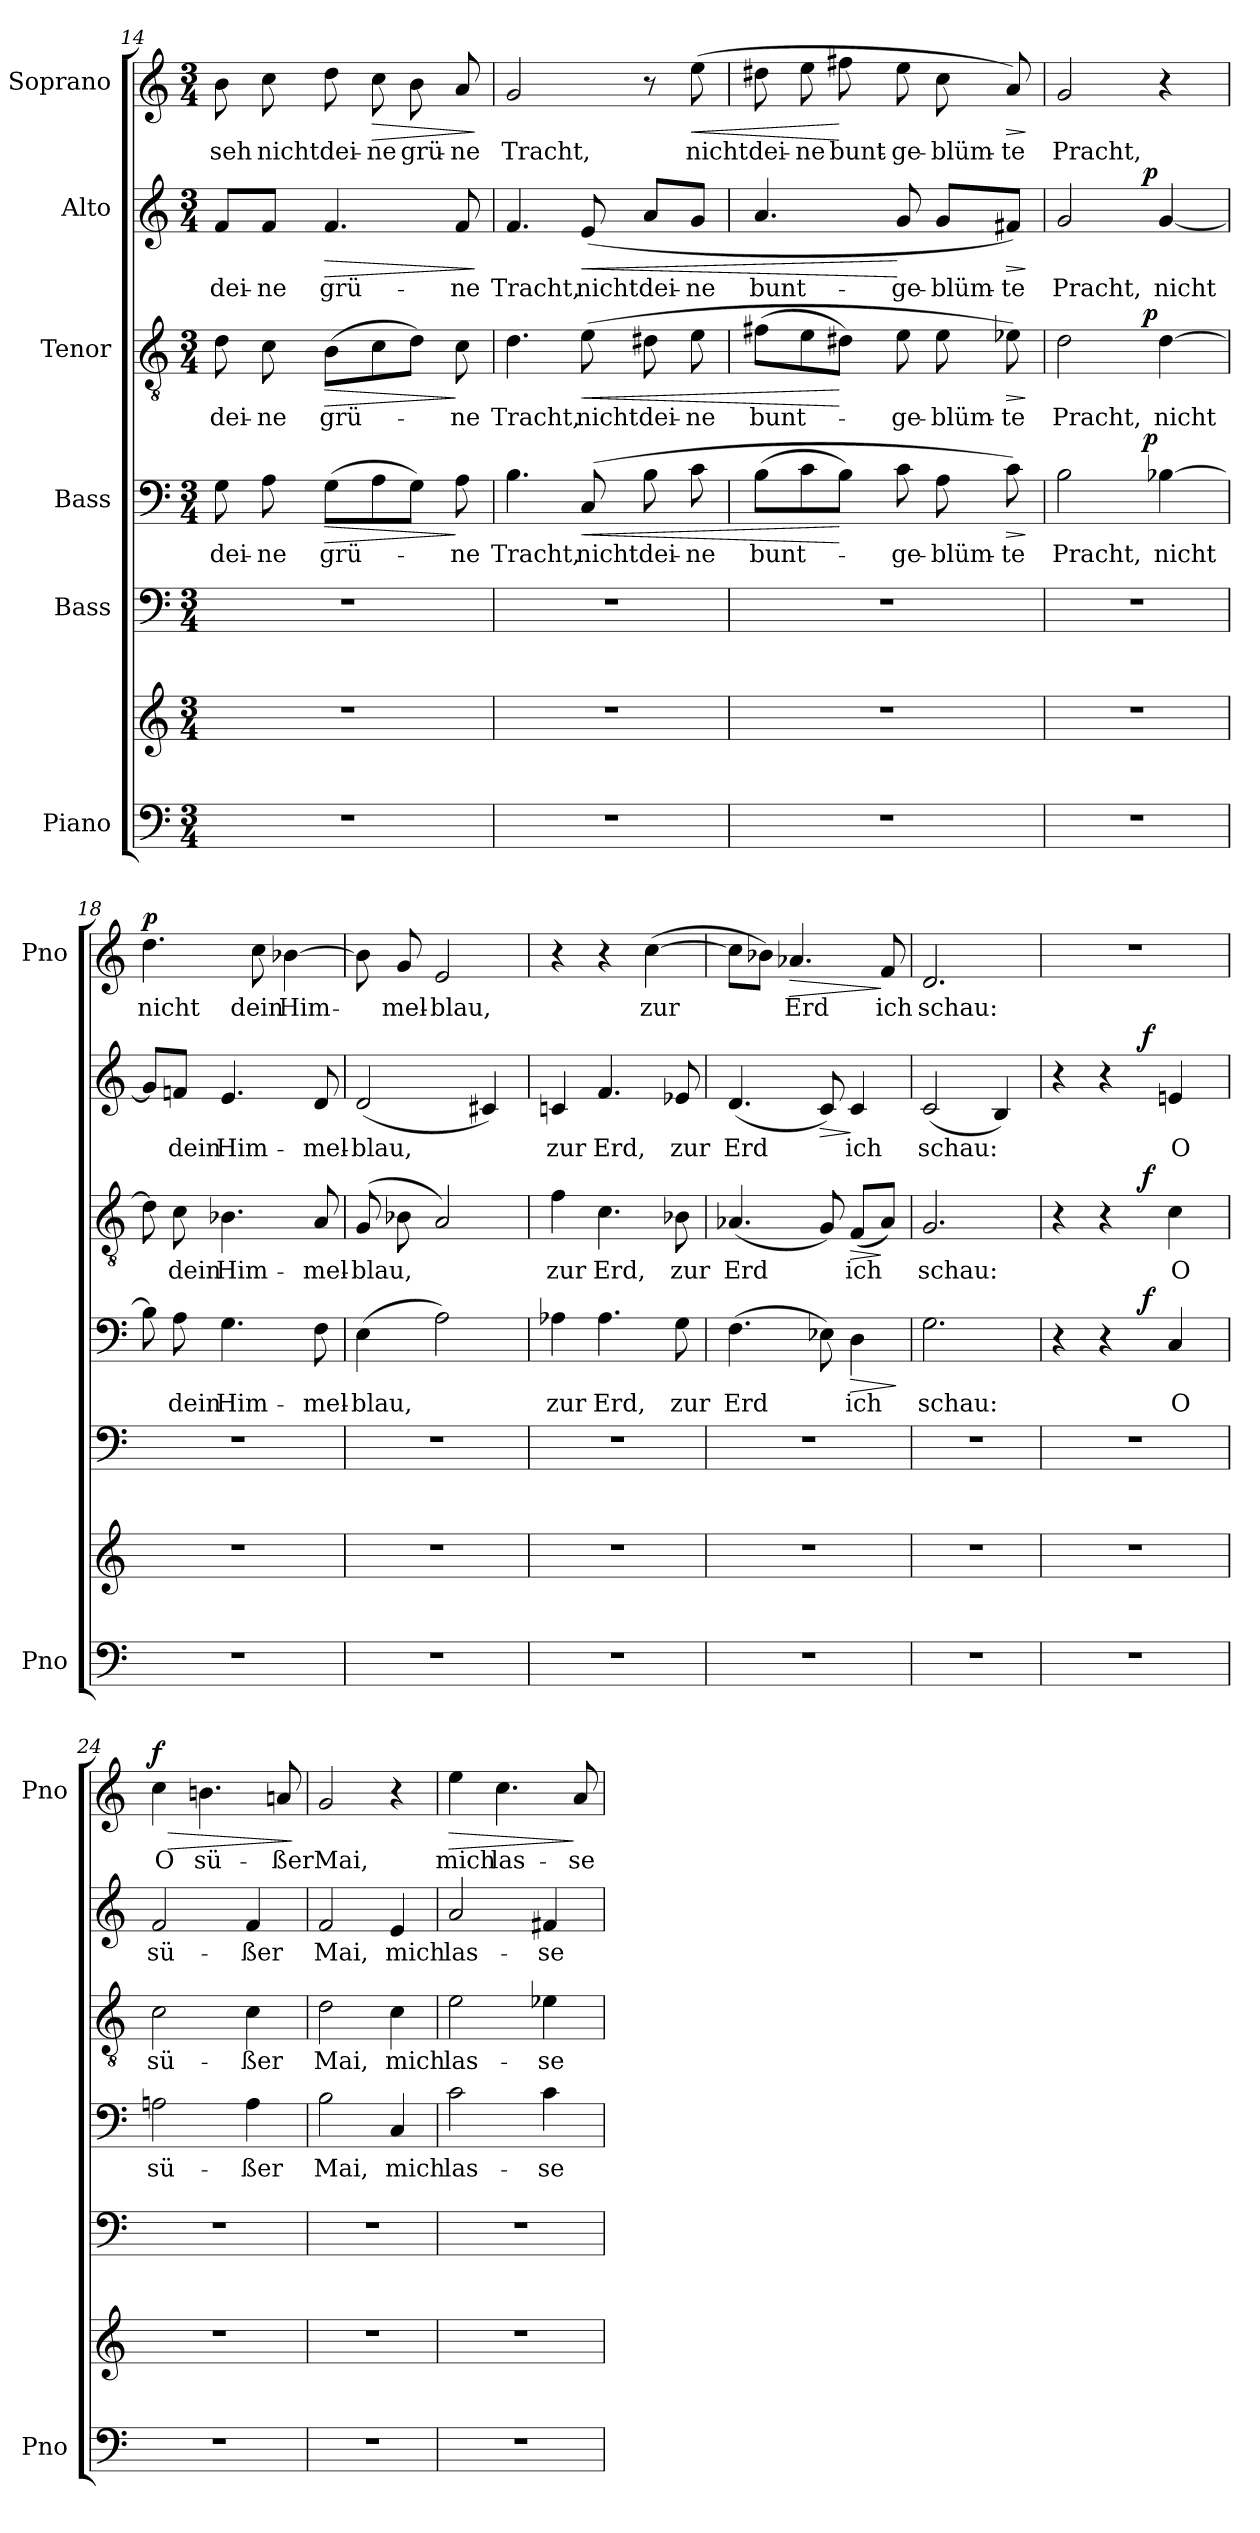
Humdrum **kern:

**kern	**kern	**kern	**kern	**text	**dynam	**kern	**text	**dynam	**kern	**text	**dynam	**kern	**text	**dynam
*part6	*part6	*part5	*part4	*part4	*part4	*part3	*part3	*part3	*part2	*part2	*part2	*part1	*part1	*part1
*staff7	*staff6	*staff5	*staff4	*staff4	*staff4	*staff3	*staff3	*staff3	*staff2	*staff2	*staff2	*staff1	*staff1	*staff1
*I"Piano	*	*I"Bass	*I"Bass	*	*	*I"Tenor	*	*	*I"Alto	*	*	*I"Soprano	*	*
*I'Pno	*	*	*	*	*	*	*	*	*	*	*	*I'Pno	*	*
*clefF4	*clefG2	*clefF4	*clefF4	*	*	*clefGv2	*	*	*clefG2	*	*	*clefG2	*	*
*k[]	*k[]	*k[]	*k[]	*	*	*k[]	*	*	*k[]	*	*	*k[]	*	*
*C:	*C:	*C:	*C:	*	*	*C:	*	*	*C:	*	*	*C:	*	*
*M3/4	*M3/4	*M3/4	*M3/4	*	*	*M3/4	*	*	*M3/4	*	*	*M3/4	*	*
=14	=14	=14	=14	=14	=14	=14	=14	=14	=14	=14	=14	=14	=14	=14
2.r	2.r	2.r	8G\	dei-	.	8d\	dei-	.	8f/L	dei-	.	8b\	seh	.
.	.	.	8A\	-ne	.	8c\	-ne	.	8f/J	-ne	.	8cc\	nicht	.
!	!	!	!	!	!LO:HP:b	!	!	!LO:HP:b	!	!	!LO:HP:b	!	!	!
.	.	.	(8G\L	grü-	>	(8B\L	grü-	>	4.f/	grü-	>	8dd\	dei-	.
!	!	!	!	!	!	!	!	!	!	!	!	!	!	!LO:HP:b
.	.	.	8A\	.	.	8c\	.	.	.	.	.	8cc\	-ne	>
.	.	.	8G\J)	.	.	8d\J)	.	.	.	.	.	8b\	grü-	.
.	.	.	8A\	-ne	]	8c\	-ne	]	8f/	-ne	.	8a/	-ne	.
.	.	.	.	.	.	.	.	.	.	.	]	.	.	]
=15	=15	=15	=15	=15	=15	=15	=15	=15	=15	=15	=15	=15	=15	=15
2.r	2.r	2.r	4.B\	Tracht,	.	4.d\	Tracht,	.	4.f/	Tracht,	.	2g/	Tracht,	.
!	!	!	!	!	!LO:HP:b	!	!	!LO:HP:b	!	!	!LO:HP:b	!	!	!
.	.	.	(8C/	nicht	<	(8e\	nicht	<	(8e/	nicht	<	.	.	.
.	.	.	8B\	dei-	.	8d#X\	dei-	.	8a/L	dei-	.	8r	.	.
!	!	!	!	!	!	!	!	!	!	!	!	!	!	!LO:HP:b
.	.	.	8c\	-ne	.	8e\	-ne	.	8g/J	-ne	.	(8ee\	nicht	<
!!LO:LB:g=z
=16	=16	=16	=16	=16	=16	=16	=16	=16	=16	=16	=16	=16	=16	=16
2.r	2.r	2.r	(8B\L	bunt-	.	(8f#X\L	bunt-	.	4.a/	bunt-	.	8dd#X\	dei-	.
.	.	.	8c\	.	.	8e\	.	.	.	.	.	8ee\	-ne	.
.	.	.	8B\J)	.	[	8d#X\J)	.	[	.	.	.	8ff#X\	bunt-	[
.	.	.	8c\	-ge-	.	8e\	-ge-	.	8g/	-ge-	[	8ee\	-ge-	.
.	.	.	8A\	-blüm-	.	8e\	-blüm-	.	8g/L	-blüm-	.	8cc\	-blüm-	.
!	!	!	!	!	!LO:HP:b	!	!	!LO:HP:b	!	!	!LO:HP:b	!	!	!LO:HP:b
.	.	.	8c\)	-te	>	8e-X\)	-te	>	8f#X/J)	-te	>	8a/)	-te	>
.	.	.	.	.	]	.	.	]	.	.	]	.	.	]
=17	=17	=17	=17	=17	=17	=17	=17	=17	=17	=17	=17	=17	=17	=17
*	*	*	*^	*	*	*^	*	*	*^	*	*	*	*	*
2.r	2.r	2.r	2B\	4...ryy	Pracht,	.	2d\	4...ryy	Pracht,	.	2g/	4...ryy	Pracht,	.	2g/	Pracht,	.
!	!	!	!	!	!	!LO:DY:a	!	!	!	!LO:DY:a	!	!	!	!LO:DY:a	!	!	!
.	.	.	.	4ryy	.	p	.	4ryy	.	p	.	4ryy	.	p	.	.	.
.	.	.	[4B-X\	.	nicht	.	[4d\	.	nicht	.	[4g/	.	nicht	.	4r	.	.
.	.	.	.	32ryy	.	.	.	32ryy	.	.	.	32ryy	.	.	.	.	.
=18	=18	=18	=18	=18	=18	=18	=18	=18	=18	=18	=18	=18	=18	=18	=18	=18	=18
!	!	!	!	!	!	!	!	!	!	!	!	!	!	!	!	!	!LO:DY:a
*	*	*	*v	*v	*	*	*	*	*	*	*v	*v	*	*	*	*	*
*	*	*	*	*	*	*v	*v	*	*	*	*	*	*	*	*
2.r	2.r	2.r	8B-\]	.	.	8d\]	.	.	8g/L]	.	.	4.dd\	nicht	p
.	.	.	8A\	dein	.	8c\	dein	.	8fn/J	dein	.	.	.	.
.	.	.	4.G\	Him-	.	4.B-X\	Him-	.	4.e/	Him-	.	.	.	.
.	.	.	.	.	.	.	.	.	.	.	.	8cc\	dein	.
.	.	.	.	.	.	.	.	.	.	.	.	[4b-X\	Him-	.
.	.	.	8F\	-mel-	.	8A/	-mel-	.	8d/	-mel-	.	.	.	.
=19	=19	=19	=19	=19	=19	=19	=19	=19	=19	=19	=19	=19	=19	=19
2.r	2.r	2.r	(4E\	-­blau,	.	(8G/	-­blau,	.	(2d/	-­blau,	.	8b-\]	-­	.
.	.	.	.	.	.	8B-X\	.	.	.	.	.	8g/	mel-	.
.	.	.	2A\)	.	.	2A/)	.	.	.	.	.	2e/	-blau,	.
.	.	.	.	.	.	.	.	.	4c#X/)	.	.	.	.	.
=20	=20	=20	=20	=20	=20	=20	=20	=20	=20	=20	=20	=20	=20	=20
2.r	2.r	2.r	4A-X\	zur	.	4f\	zur	.	4cn/	zur	.	4r	.	.
.	.	.	4.A-\	Erd,	.	4.c\	Erd,	.	4.f/	Erd,	.	4r	.	.
.	.	.	.	.	.	.	.	.	.	.	.	([4cc\	zur	.
.	.	.	8G\	zur	.	8B-X\	zur	.	8e-X/	zur	.	.	.	.
!!LO:PB:g=z
=21	=21	=21	=21	=21	=21	=21	=21	=21	=21	=21	=21	=21	=21	=21
2.r	2.r	2.r	(4.F\	Erd	.	(4.A-X/	Erd	.	(4.d/	Erd	.	8cc\L]	.	.
.	.	.	.	.	.	.	.	.	.	.	.	8b-X\J)	.	.
!	!	!	!	!	!	!	!	!	!	!	!	!	!	!LO:HP:b
.	.	.	.	.	.	.	.	.	.	.	.	4.a-X/	Erd	>
!	!	!	!	!	!	!	!	!	!	!	!LO:HP:b	!	!	!
.	.	.	8E-X\)	.	.	8G/)	.	.	8c/)	.	>	.	.	.
!	!	!	!	!	!LO:HP:b	!	!	!LO:HP:b	!	!	!	!	!	!
.	.	.	4D\	ich	>	(8F/L	ich	>	4c/	ich	]	.	.	.
.	.	.	.	.	.	8A-/J)	.	]	.	.	.	8f/	ich	]
.	.	.	.	.	]	.	.	.	.	.	.	.	.	.
=22	=22	=22	=22	=22	=22	=22	=22	=22	=22	=22	=22	=22	=22	=22
2.r	2.r	2.r	2.G\	schau:	.	2.G/	schau:	.	(2c/	schau:	.	2.d/	schau:	.
.	.	.	.	.	.	.	.	.	4B/)	.	.	.	.	.
=23	=23	=23	=23	=23	=23	=23	=23	=23	=23	=23	=23	=23	=23	=23
*	*	*	*^	*	*	*^	*	*	*^	*	*	*	*	*
2.r	2.r	2.r	4r	4ryy	.	.	4r	4ryy	.	.	4r	4ryy	.	.	2.r	.	.
.	.	.	4r	8ryy	.	.	4r	8ryy	.	.	4r	8ryy	.	.	.	.	.
.	.	.	.	32ryy	.	.	.	32ryy	.	.	.	32ryy	.	.	.	.	.
!	!	!	!	!	!	!LO:DY:a	!	!	!	!LO:DY:a	!	!	!	!LO:DY:a	!	!	!
.	.	.	.	4ryy	.	f	.	4ryy	.	f	.	4ryy	.	f	.	.	.
.	.	.	4C/	.	O	.	4c\	.	O	.	4en/	.	O	.	.	.	.
.	.	.	.	16.ryy	.	.	.	16.ryy	.	.	.	16.ryy	.	.	.	.	.
=24	=24	=24	=24	=24	=24	=24	=24	=24	=24	=24	=24	=24	=24	=24	=24	=24	=24
!	!	!	!	!	!	!	!	!	!	!	!	!	!	!	!	!	!LO:HP:b
!	!	!	!	!	!	!	!	!	!	!	!	!	!	!	!	!	!LO:DY:n=1:a
*	*	*	*v	*v	*	*	*	*	*	*	*v	*v	*	*	*	*	*
*	*	*	*	*	*	*v	*v	*	*	*	*	*	*	*	*
2.r	2.r	2.r	2An\	sü-	.	2c\	sü-	.	2f/	sü-	.	4cc\	O	> f
.	.	.	.	.	.	.	.	.	.	.	.	4.bn\	sü-	.
.	.	.	4A\	-ßer	.	4c\	-ßer	.	4f/	-ßer	.	.	.	.
.	.	.	.	.	.	.	.	.	.	.	.	8an/	-ßer	.
.	.	.	.	.	.	.	.	.	.	.	.	.	.	]
=25	=25	=25	=25	=25	=25	=25	=25	=25	=25	=25	=25	=25	=25	=25
2.r	2.r	2.r	2B\	Mai,	.	2d\	Mai,	.	2f/	Mai,	.	2g/	Mai,	.
.	.	.	4C/	mich	.	4c\	mich	.	4e/	mich	.	4r	.	.
=26	=26	=26	=26	=26	=26	=26	=26	=26	=26	=26	=26	=26	=26	=26
!	!	!	!	!	!	!	!	!	!	!	!	!	!	!LO:HP:b
2.r	2.r	2.r	2c\	las-	.	2e\	las-	.	2a/	las-	.	4ee\	mich	>
.	.	.	.	.	.	.	.	.	.	.	.	4.cc\	las-	.
.	.	.	4c\	-se	.	4e-X\	-se	.	4f#X/	-se	.	.	.	.
.	.	.	.	.	.	.	.	.	.	.	.	8a/	-se	]
=	=	=	=	=	=	=	=	=	=	=	=	=	=	=
*-	*-	*-	*-	*-	*-	*-	*-	*-	*-	*-	*-	*-	*-	*-
